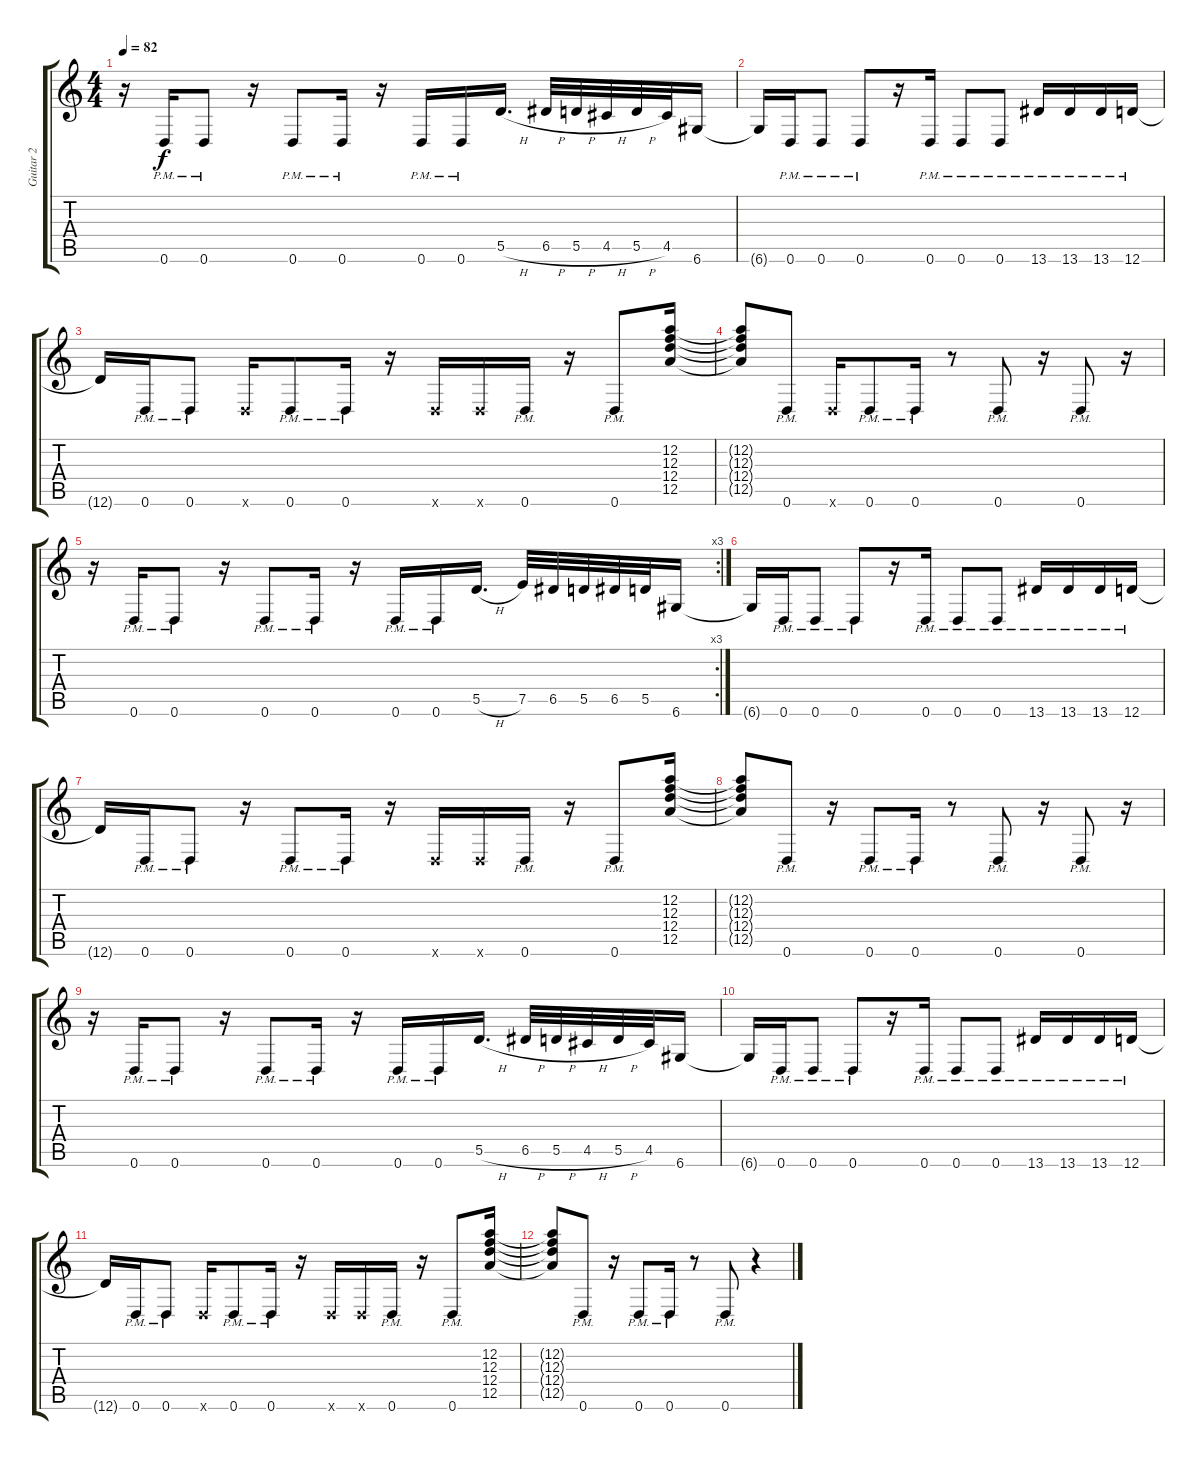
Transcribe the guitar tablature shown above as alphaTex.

\track ("Guitar 2" "Guitar 2") {instrument distortionguitar}
\staff {score tabs}
\tuning (E4 A3 F3 D3 A2 D2) {hide}
\ts (4 4)
\tempo 82
\clef g2
\ks c
r.16{dy f} 0.6{pm}.16 0.6{pm}.8 r.16 0.6{pm}.8 0.6{pm}.16 r.16 0.6{pm}.16 0.6{pm}.16 5.5{h}.16{d} 6.5{h}.32 5.5{h}.32 4.5{h}.32 5.5{h}.32 4.5.32 6.6.16 |
6.6{t}.16 0.6{pm}.16 0.6{pm}.8 0.6{pm}.8 r.16 0.6{pm}.16 0.6{pm}.8 0.6{pm}.8 13.6{pm}.16 13.6{pm}.16 13.6{pm}.16 12.6{pm}.16 |
12.6{t}.16 0.6{pm}.16 0.6{pm}.8 0.6{x}.16 0.6{pm}.8 0.6{pm}.16 r.16 0.6{x}.16 0.6{x}.16 0.6{pm}.16 r.16 0.6{pm}.8 (12.2 12.3 12.4 12.5).16 |
(12.2{t} 12.3{t} 12.4{t} 12.5{t}).8 0.6{pm}.8 0.6{x}.16 0.6{pm}.8 0.6{pm}.16 r.8 0.6{pm}.8 r.16 0.6{pm}.8 r.16 |
\rc 3
r.16 0.6{pm}.16 0.6{pm}.8 r.16 0.6{pm}.8 0.6{pm}.16 r.16 0.6{pm}.16 0.6{pm}.16 5.5{h}.16{d} 7.5.32 6.5.32 5.5.32 6.5.32 5.5.32 6.6.16 |
6.6{t}.16 0.6{pm}.16 0.6{pm}.8 0.6{pm}.8 r.16 0.6{pm}.16 0.6{pm}.8 0.6{pm}.8 13.6{pm}.16 13.6{pm}.16 13.6{pm}.16 12.6{pm}.16 |
12.6{t}.16 0.6{pm}.16 0.6{pm}.8 r.16 0.6{pm}.8 0.6{pm}.16 r.16 0.6{x}.16 0.6{x}.16 0.6{pm}.16 r.16 0.6{pm}.8 (12.2 12.3 12.4 12.5).16 |
(12.2{t} 12.3{t} 12.4{t} 12.5{t}).8 0.6{pm}.8 r.16 0.6{pm}.8 0.6{pm}.16 r.8 0.6{pm}.8 r.16 0.6{pm}.8 r.16 |
r.16 0.6{pm}.16 0.6{pm}.8 r.16 0.6{pm}.8 0.6{pm}.16 r.16 0.6{pm}.16 0.6{pm}.16 5.5{h}.16{d} 6.5{h}.32 5.5{h}.32 4.5{h}.32 5.5{h}.32 4.5.32 6.6.16 |
6.6{t}.16 0.6{pm}.16 0.6{pm}.8 0.6{pm}.8 r.16 0.6{pm}.16 0.6{pm}.8 0.6{pm}.8 13.6{pm}.16 13.6{pm}.16 13.6{pm}.16 12.6{pm}.16 |
12.6{t}.16 0.6{pm}.16 0.6{pm}.8 0.6{x}.16 0.6{pm}.8 0.6{pm}.16 r.16 0.6{x}.16 0.6{x}.16 0.6{pm}.16 r.16 0.6{pm}.8 (12.2 12.3 12.4 12.5).16 |
(12.2{t} 12.3{t} 12.4{t} 12.5{t}).8 0.6{pm}.8 r.16 0.6{pm}.8 0.6{pm}.16 r.8 0.6{pm}.8 r.4
